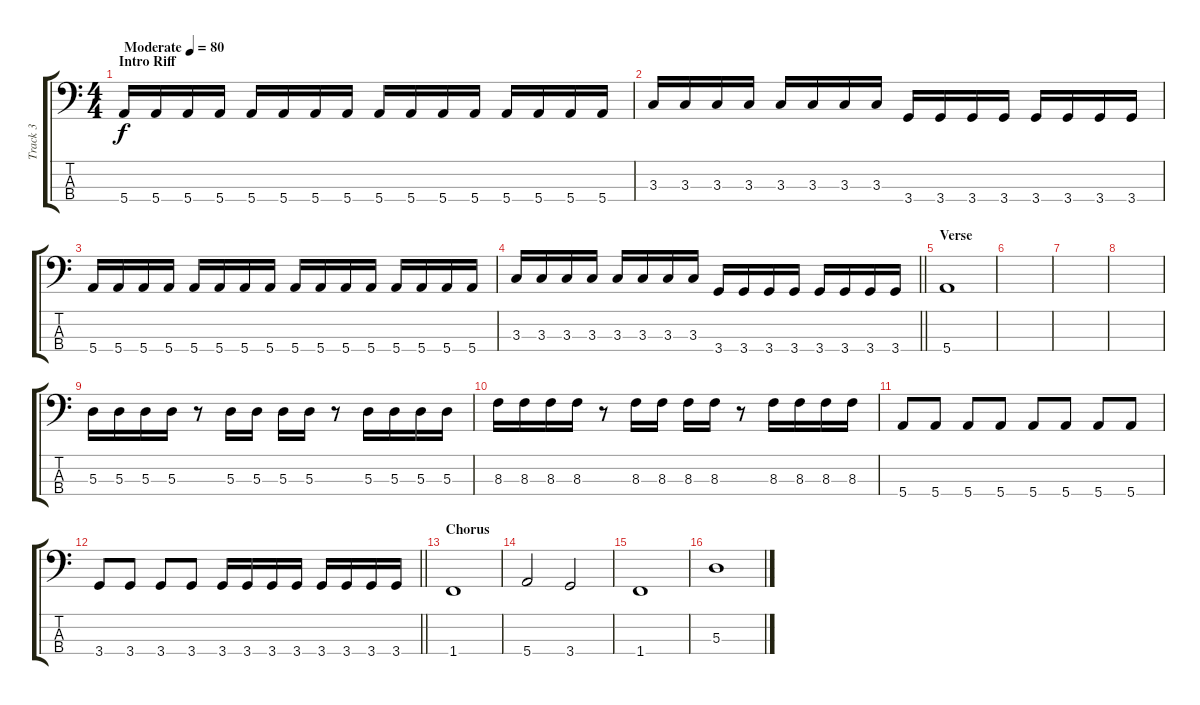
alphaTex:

\track ("Track 3" "Track 3") {instrument acousticguitarsteel}
\staff {score tabs}
\tuning (G2 D2 A1 E1) {hide}
\ts (4 4)
\section ("" "Intro Riff")
\tempo (80 "Moderate")
\clef f4
\ks c
5.4.16{dy f instrument acousticguitarsteel} 5.4.16 5.4.16 5.4.16 5.4.16 5.4.16 5.4.16 5.4.16 5.4.16 5.4.16 5.4.16 5.4.16 5.4.16 5.4.16 5.4.16 5.4.16 |
3.3.16 3.3.16 3.3.16 3.3.16 3.3.16 3.3.16 3.3.16 3.3.16 3.4.16 3.4.16 3.4.16 3.4.16 3.4.16 3.4.16 3.4.16 3.4.16 |
5.4.16 5.4.16 5.4.16 5.4.16 5.4.16 5.4.16 5.4.16 5.4.16 5.4.16 5.4.16 5.4.16 5.4.16 5.4.16 5.4.16 5.4.16 5.4.16 |
\barLineRight lightlight
3.3.16 3.3.16 3.3.16 3.3.16 3.3.16 3.3.16 3.3.16 3.3.16 3.4.16 3.4.16 3.4.16 3.4.16 3.4.16 3.4.16 3.4.16 3.4.16 |
\section ("" "Verse")
5.4.1 |
|
|
|
5.3.16 5.3.16 5.3.16 5.3.16 r.8 5.3.16 5.3.16 5.3.16 5.3.16 r.8 5.3.16 5.3.16 5.3.16 5.3.16 |
8.3.16 8.3.16 8.3.16 8.3.16 r.8 8.3.16 8.3.16 8.3.16 8.3.16 r.8 8.3.16 8.3.16 8.3.16 8.3.16 |
5.4.8 5.4.8 5.4.8 5.4.8 5.4.8 5.4.8 5.4.8 5.4.8 |
\barLineRight lightlight
3.4.8 3.4.8 3.4.8 3.4.8 3.4.16 3.4.16 3.4.16 3.4.16 3.4.16 3.4.16 3.4.16 3.4.16 |
\section ("" "Chorus")
1.4.1 |
5.4.2 3.4.2 |
1.4.1 |
5.3.1
